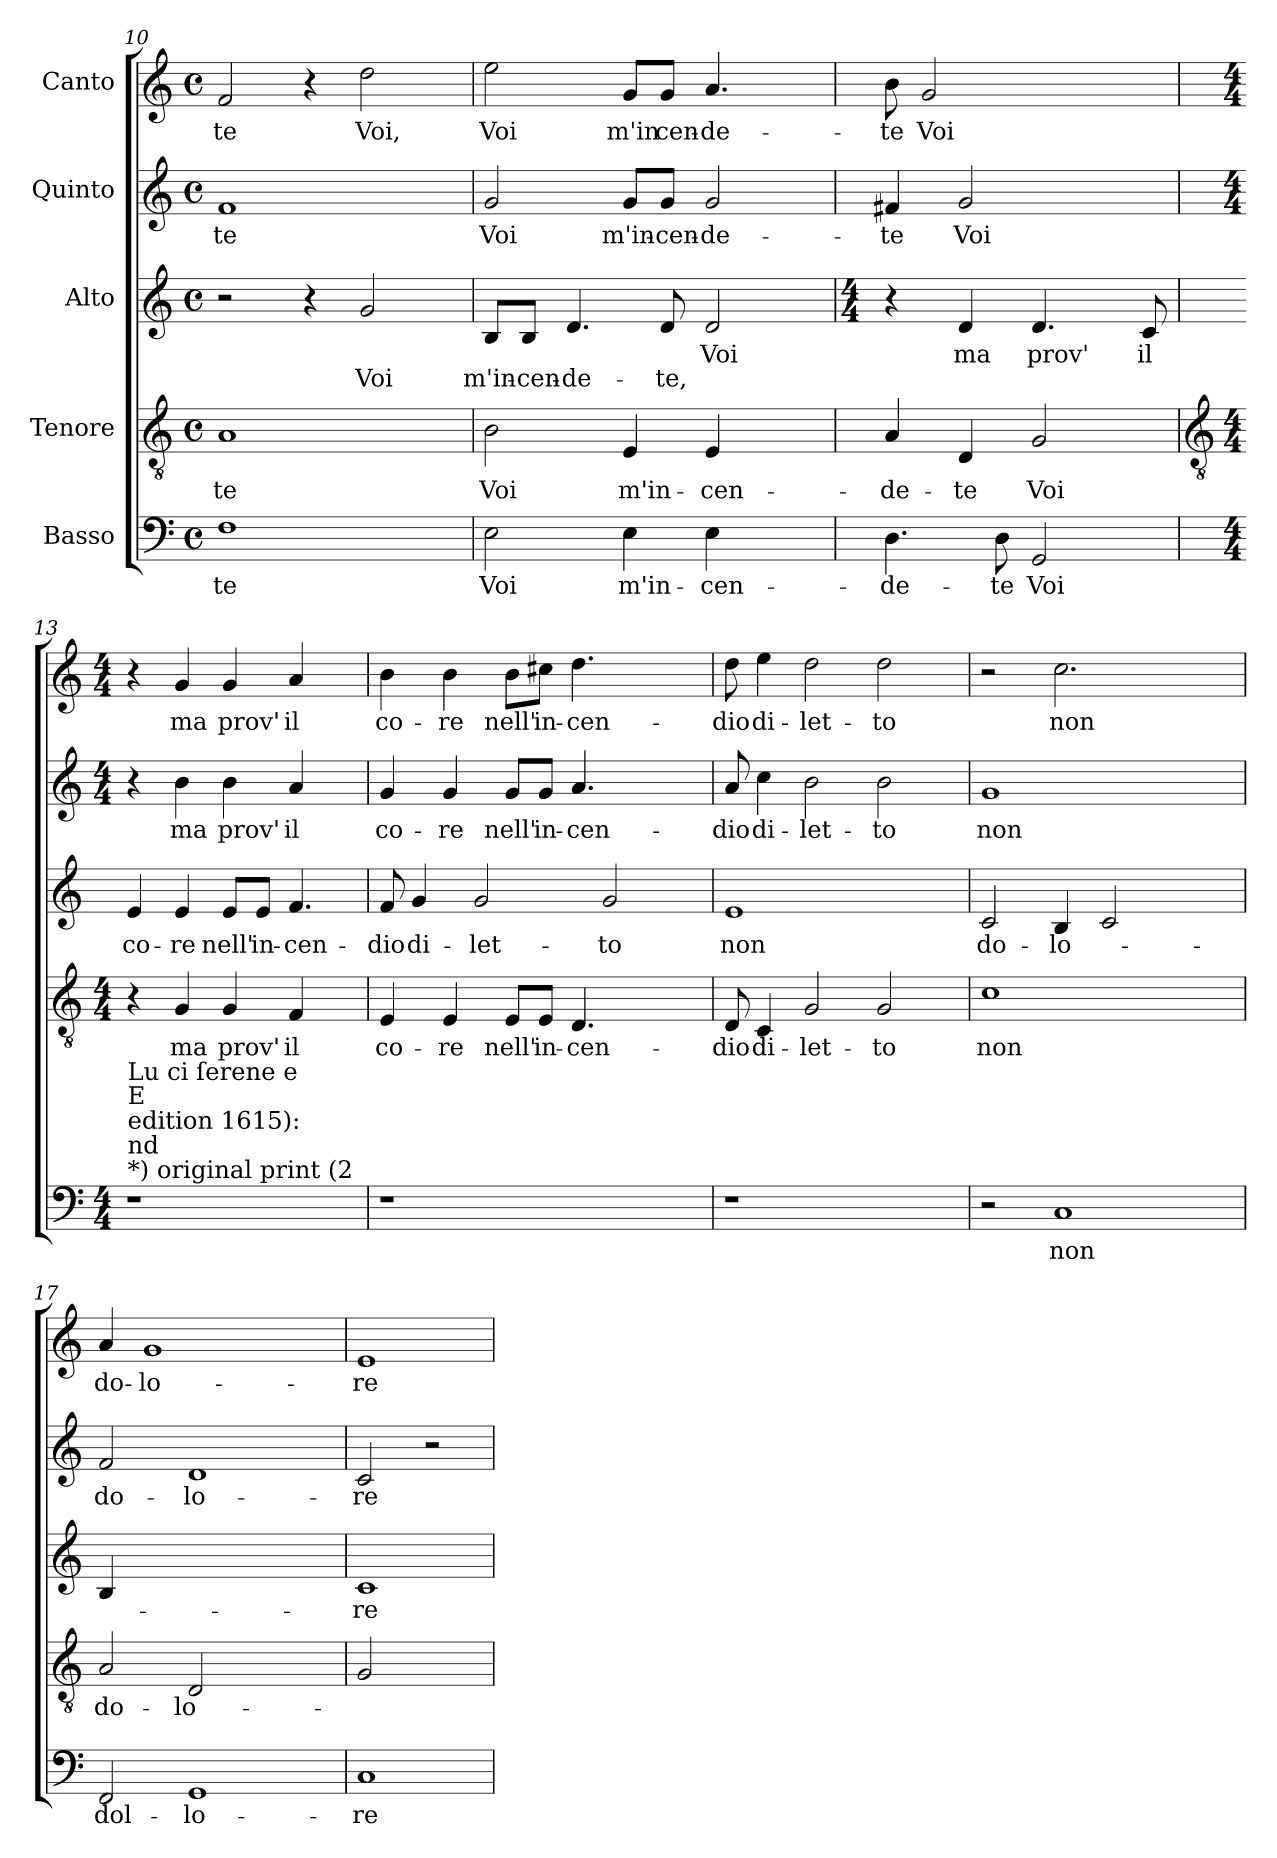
**kern	**text	**kern	**text	**kern	**text	**text	**kern	**text	**kern	**text
*part5	*part5	*part4	*part4	*part3	*part3	*part3	*part2	*part2	*part1	*part1
*staff5	*staff5	*staff4	*staff4	*staff3	*staff3	*staff3	*staff2	*staff2	*staff1	*staff1
*I"Basso	*	*I"Tenore	*	*I"Alto	*	*	*I"Quinto	*	*I"Canto	*
*clefF4	*	*clefGv2	*	*clefG2	*	*	*clefG2	*	*clefG2	*
*k[]	*	*k[]	*	*k[]	*	*	*k[]	*	*k[]	*
*M4/4	*	*M4/4	*	*M4/4	*	*	*M4/4	*	*M4/4	*
*met(c)	*	*met(c)	*	*met(c)	*	*	*met(c)	*	*met(c)	*
=10	=10	=10	=10	=10	=10	=10	=10	=10	=10	=10
!	!LO:LY:b	!	!LO:LY:b	!	!	!	!	!LO:LY:b	!	!LO:LY:b
1F	-te	1A	-te	2r	.	.	1f	-te	2f/	-te
.	.	.	.	4r	.	.	.	.	4r	.
!	!	!	!	!	!	!LO:LY:b	!	!	!	!LO:LY:b
.	.	.	.	2g/	.	Voi	.	.	2dd\	Voi,
4ryy	.	4ryy	.	.	.	.	4ryy	.	.	.
=11	=11	=11	=11	=11	=11	=11	=11	=11	=11	=11
!	!LO:LY:b	!	!LO:LY:b	!	!	!LO:LY:b	!	!LO:LY:b	!	!LO:LY:b
2E\	Voi	2B\	Voi	8B/L	.	m'in-	2g/	Voi	2ee\	Voi
!	!	!	!	!	!	!LO:LY:b	!	!	!	!
.	.	.	.	8B/J	.	-cen-	.	.	.	.
!	!	!	!	!	!	!LO:LY:b	!	!	!	!
.	.	.	.	4.d/	.	-de-	.	.	.	.
!	!LO:LY:b	!	!LO:LY:b	!	!	!	!	!LO:LY:b	!	!LO:LY:b
4E\	m'in-	4E/	m'in-	.	.	.	8g/L	m'in-	8g/L	m'in
!	!	!	!	!	!	!LO:LY:b	!	!LO:LY:b	!	!LO:LY:b
.	.	.	.	8d/	.	-te,	8g/J	-cen-	8g/J	cen-
!	!LO:LY:b	!	!LO:LY:b	!	!LO:LY:b	!	!	!LO:LY:b	!	!LO:LY:b
4E\	-cen-	4E/	-cen-	2d/	Voi	.	2g/	-de-	4.a/	-de-
4ryy	.	4ryy	.	.	.	.	.	.	.	.
.	.	.	.	.	.	.	.	.	8ryy	.
!!LO:LB:g=z
=12	=12	=12	=12	=12	=12	=12	=12	=12	=12	=12
*	*	*	*	*M4/4	*	*	*	*	*	*
!	!LO:LY:b	!	!LO:LY:b	!	!	!	!	!LO:LY:b	!	!LO:LY:b
4.D\	-de-	4A/	-de-	4r	.	.	4f#X/	-te	8b\	-te
!	!	!	!	!	!	!	!	!	!	!LO:LY:b
.	.	.	.	.	.	.	.	.	2g/	Voi
!	!	!	!LO:LY:b	!	!LO:LY:b	!	!	!LO:LY:b	!	!
.	.	4D/	-te	4d/	ma	.	2g/	Voi	.	.
!	!LO:LY:b	!	!	!	!	!	!	!	!	!
8D\	-te	.	.	.	.	.	.	.	.	.
!	!LO:LY:b	!	!LO:LY:b	!	!LO:LY:b	!	!	!	!	!
2GG/	Voi	2G/	Voi	4.d/	prov'	.	.	.	.	.
.	.	.	.	.	.	.	.	.	4.ryy	.
.	.	.	.	.	.	.	4ryy	.	.	.
!	!	!	!	!	!LO:LY:b	!	!	!	!	!
.	.	.	.	8c/	il	.	.	.	.	.
!!LO:LB:g=z
=13	=13	=13	=13	=13	=13	=13	=13	=13	=13	=13
*	*	*clefGv2	*	*	*	*	*	*	*	*
*M4/4	*	*M4/4	*	*	*	*	*M4/4	*	*M4/4	*
!LO:TX:a:t=*) original print (2	!	!	!	!	!	!	!	!	!	!
!LO:TX:a:t=nd	!	!	!	!	!	!	!	!	!	!
!LO:TX:a:t=edition 1615)&colon;	!	!	!	!	!	!	!	!	!	!
!LO:TX:a:t=E	!	!	!	!	!	!	!	!	!	!
!LO:TX:a:t=Lu     ci  ſerene e	!	!	!	!	!	!	!	!	!	!
!	!	!	!	!	!LO:LY:b	!	!	!	!	!
*	*	*	*	*	*	*	*	*	*^	*
1r	.	4r	.	4e/	co-	.	4r	.	4r	1ryy	.
!	!	!	!LO:LY:b	!	!LO:LY:b	!	!	!LO:LY:b	!	!	!LO:LY:b
.	.	4G/	ma	4e/	-re	.	4b\	ma	4g/	.	ma
!	!	!	!LO:LY:b	!	!LO:LY:b	!	!	!LO:LY:b	!	!	!LO:LY:b
.	.	4G/	prov'	8e/L	nell'	.	4b\	prov'	4g/	.	prov'
!	!	!	!	!	!LO:LY:b	!	!	!	!	!	!
.	.	.	.	8e/J	in-	.	.	.	.	.	.
!	!	!	!LO:LY:b	!	!LO:LY:b	!	!	!LO:LY:b	!	!	!LO:LY:b
.	.	4F/	il	4.f/	-cen-	.	4a/	il	4a/	.	il
8ryy	.	8ryy	.	.	.	.	8ryy	.	8ryy	8ryy	.
=14	=14	=14	=14	=14	=14	=14	=14	=14	=14	=14	=14
!	!	!	!LO:LY:b	!	!LO:LY:b	!	!	!LO:LY:b	!	!	!LO:LY:b
1r	.	4E/	co-	8f/	-dio	.	4g/	co-	4b\	2ryy	co-
!	!	!	!	!	!LO:LY:b	!	!	!	!	!	!
.	.	.	.	4g/	di-	.	.	.	.	.	.
!	!	!	!LO:LY:b	!	!	!	!	!LO:LY:b	!	!	!LO:LY:b
.	.	4E/	-re	.	.	.	4g/	-re	4b\	.	-re
!	!	!	!	!	!LO:LY:b	!	!	!	!	!	!
.	.	.	.	2g/	-let-	.	.	.	.	.	.
!	!	!	!LO:LY:b	!	!	!	!	!LO:LY:b	!	!	!LO:LY:b
.	.	8E/L	nell'	.	.	.	8g/L	nell'	8b\L	4ryy	nell'
!	!	!	!LO:LY:b	!	!	!	!	!LO:LY:b	!	!	!LO:LY:b
.	.	8E/J	in-	.	.	.	8g/J	in-	8cc#X\J	.	in-
!	!	!	!LO:LY:b	!	!	!	!	!LO:LY:b	!	!	!LO:LY:b
.	.	4.D/	-cen-	.	.	.	4.a/	-cen-	4.dd\	4ryy	-cen-
!	!	!	!	!	!LO:LY:b	!	!	!	!	!	!
.	.	.	.	2g/	-to	.	.	.	.	.	.
4.ryy	.	.	.	.	.	.	.	.	.	4.ryy	.
.	.	4ryy	.	.	.	.	4ryy	.	4ryy	.	.
*	*	*	*	*	*	*	*	*	*v	*v	*
=15	=15	=15	=15	=15	=15	=15	=15	=15	=15	=15
!	!	!	!LO:LY:b	!	!LO:LY:b	!	!	!LO:LY:b	!	!LO:LY:b
1r	.	8D/	-dio	1e	non	.	8a/	-dio	8dd\	-dio
!	!	!	!LO:LY:b	!	!	!	!	!LO:LY:b	!	!LO:LY:b
.	.	4C/	di-	.	.	.	4cc\	di-	4ee\	di-
!	!	!	!LO:LY:b	!	!	!	!	!LO:LY:b	!	!LO:LY:b
.	.	2G/	-let-	.	.	.	2b\	-let-	2dd\	-let-
!	!	!	!LO:LY:b	!	!	!	!	!LO:LY:b	!	!LO:LY:b
.	.	2G/	-to	.	.	.	2b\	-to	2dd\	-to
4.ryy	.	.	.	4.ryy	.	.	.	.	.	.
=16	=16	=16	=16	=16	=16	=16	=16	=16	=16	=16
!	!	!	!LO:LY:b	!	!LO:LY:b	!	!	!LO:LY:b	!	!
2r	.	1c	non	2c/	do-	.	1g	non	2r	.
!	!LO:LY:b	!	!	!	!LO:LY:b	!	!	!	!	!LO:LY:b
1C	non	.	.	4B/	-lo-	.	.	.	2.cc\	non
.	.	.	.	2c/	.	.	.	.	.	.
.	.	2ryy	.	.	.	.	2ryy	.	.	.
.	.	.	.	4ryy	.	.	.	.	4ryy	.
=17	=17	=17	=17	=17	=17	=17	=17	=17	=17	=17
!	!LO:LY:b	!	!LO:LY:b	!	!	!	!	!LO:LY:b	!	!LO:LY:b
2FF/	dol-	2A/	do-	4B/	.	.	2f/	do-	4a/	do-
!	!	!	!	!	!	!	!	!	!	!LO:LY:b
.	.	.	.	1ryy	.	.	.	.	1g	-lo-
!	!LO:LY:b	!	!LO:LY:b	!	!	!	!	!LO:LY:b	!	!
1GG	-lo-	2D/	-lo-	.	.	.	1d	-lo-	.	.
.	.	2ryy	.	.	.	.	.	.	.	.
.	.	.	.	4ryy	.	.	.	.	4ryy	.
!!LO:PB:g=z
=18	=18	=18	=18	=18	=18	=18	=18	=18	=18	=18
!	!LO:LY:b	!	!	!	!LO:LY:b	!	!	!LO:LY:b	!	!LO:LY:b
1C	-re	2G/	.	1c	-re	.	2c/	-re	1e	-re
.	.	2ryy	.	.	.	.	2r	.	.	.
=	=	=	=	=	=	=	=	=	=	=
*-	*-	*-	*-	*-	*-	*-	*-	*-	*-	*-
